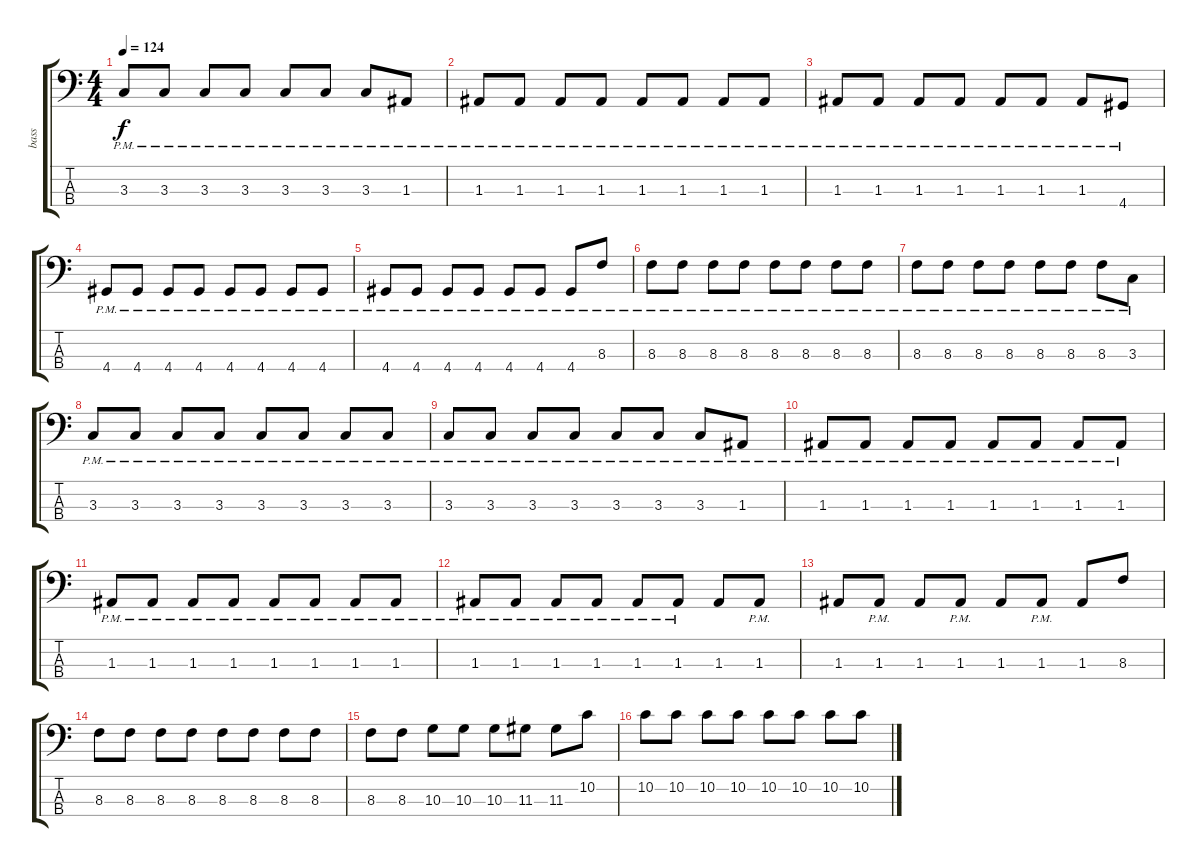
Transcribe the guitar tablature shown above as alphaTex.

\track ("bass" "bass") {instrument electricbassfinger}
\staff {score tabs}
\tuning (G2 D2 A1 E1) {hide}
\ts (4 4)
\tempo 124
\clef f4
\ks c
3.3{pm}.8{dy f} 3.3{pm}.8 3.3{pm}.8 3.3{pm}.8 3.3{pm}.8 3.3{pm}.8 3.3{pm}.8 1.3{pm}.8 |
1.3{pm}.8 1.3{pm}.8 1.3{pm}.8 1.3{pm}.8 1.3{pm}.8 1.3{pm}.8 1.3{pm}.8 1.3{pm}.8 |
1.3{pm}.8 1.3{pm}.8 1.3{pm}.8 1.3{pm}.8 1.3{pm}.8 1.3{pm}.8 1.3{pm}.8 4.4{pm}.8 |
4.4{pm}.8 4.4{pm}.8 4.4{pm}.8 4.4{pm}.8 4.4{pm}.8 4.4{pm}.8 4.4{pm}.8 4.4{pm}.8 |
4.4{pm}.8 4.4{pm}.8 4.4{pm}.8 4.4{pm}.8 4.4{pm}.8 4.4{pm}.8 4.4{pm}.8 8.3{pm}.8 |
8.3{pm}.8 8.3{pm}.8 8.3{pm}.8 8.3{pm}.8 8.3{pm}.8 8.3{pm}.8 8.3{pm}.8 8.3{pm}.8 |
8.3{pm}.8 8.3{pm}.8 8.3{pm}.8 8.3{pm}.8 8.3{pm}.8 8.3{pm}.8 8.3{pm}.8 3.3{pm}.8 |
3.3{pm}.8 3.3{pm}.8 3.3{pm}.8 3.3{pm}.8 3.3{pm}.8 3.3{pm}.8 3.3{pm}.8 3.3{pm}.8 |
3.3{pm}.8 3.3{pm}.8 3.3{pm}.8 3.3{pm}.8 3.3{pm}.8 3.3{pm}.8 3.3{pm}.8 1.3{pm}.8 |
1.3{pm}.8 1.3{pm}.8 1.3{pm}.8 1.3{pm}.8 1.3{pm}.8 1.3{pm}.8 1.3{pm}.8 1.3{pm}.8 |
1.3{pm}.8 1.3{pm}.8 1.3{pm}.8 1.3{pm}.8 1.3{pm}.8 1.3{pm}.8 1.3{pm}.8 1.3{pm}.8 |
1.3{pm}.8 1.3{pm}.8 1.3{pm}.8 1.3{pm}.8 1.3{pm}.8 1.3{pm}.8 1.3.8 1.3{pm}.8 |
1.3.8 1.3{pm}.8 1.3.8 1.3{pm}.8 1.3.8 1.3{pm}.8 1.3.8 8.3.8 |
8.3.8 8.3.8 8.3.8 8.3.8 8.3.8 8.3.8 8.3.8 8.3.8 |
8.3.8 8.3.8 10.3.8 10.3.8 10.3.8 11.3.8 11.3.8 10.2.8 |
10.2.8 10.2.8 10.2.8 10.2.8 10.2.8 10.2.8 10.2.8 10.2.8
